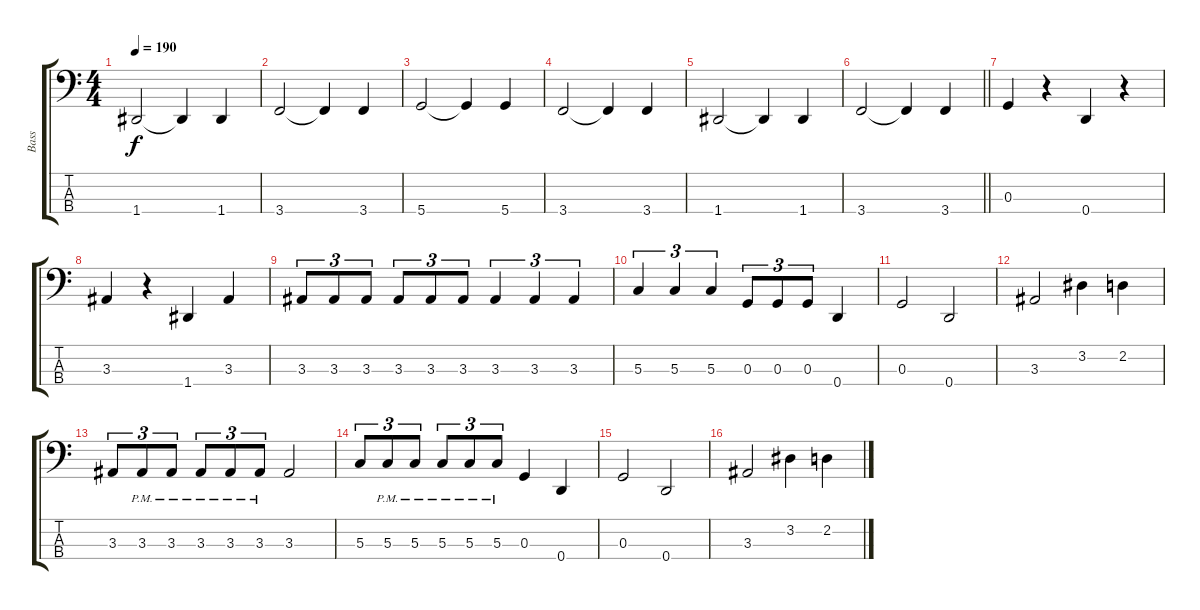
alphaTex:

\track ("Bass" "Bass") {instrument electricbassfinger}
\staff {score tabs}
\tuning (F2 C2 G1 D1) {hide}
\ts (4 4)
\tempo 190
\clef f4
\ks c
1.4.2{dy f} 1.4{t}.4 1.4.4 |
3.4.2 3.4{t}.4 3.4.4 |
5.4.2 5.4{t}.4 5.4.4 |
3.4.2 3.4{t}.4 3.4.4 |
1.4.2 1.4{t}.4 1.4.4 |
\barLineRight lightlight
3.4.2 3.4{t}.4 3.4.4 |
0.3.4 r.4 0.4.4 r.4 |
3.3.4 r.4 1.4.4 3.3.4 |
3.3.8{tu (3 2)} 3.3.8{tu (3 2)} 3.3.8{tu (3 2)} 3.3.8{tu (3 2)} 3.3.8{tu (3 2)} 3.3.8{tu (3 2)} 3.3.4{tu (3 2)} 3.3.4{tu (3 2)} 3.3.4{tu (3 2)} |
5.3.4{tu (3 2)} 5.3.4{tu (3 2)} 5.3.4{tu (3 2)} 0.3.8{tu (3 2)} 0.3.8{tu (3 2)} 0.3.8{tu (3 2)} 0.4.4 |
0.3.2 0.4.2 |
3.3.2 3.2.4 2.2.4 |
3.3.8{tu (3 2)} 3.3{pm}.8{tu (3 2)} 3.3{pm}.8{tu (3 2)} 3.3{pm}.8{tu (3 2)} 3.3{pm}.8{tu (3 2)} 3.3{pm}.8{tu (3 2)} 3.3.2 |
5.3.8{tu (3 2)} 5.3{pm}.8{tu (3 2)} 5.3{pm}.8{tu (3 2)} 5.3{pm}.8{tu (3 2)} 5.3{pm}.8{tu (3 2)} 5.3{pm}.8{tu (3 2)} 0.3.4 0.4.4 |
0.3.2 0.4.2 |
3.3.2 3.2.4 2.2.4
